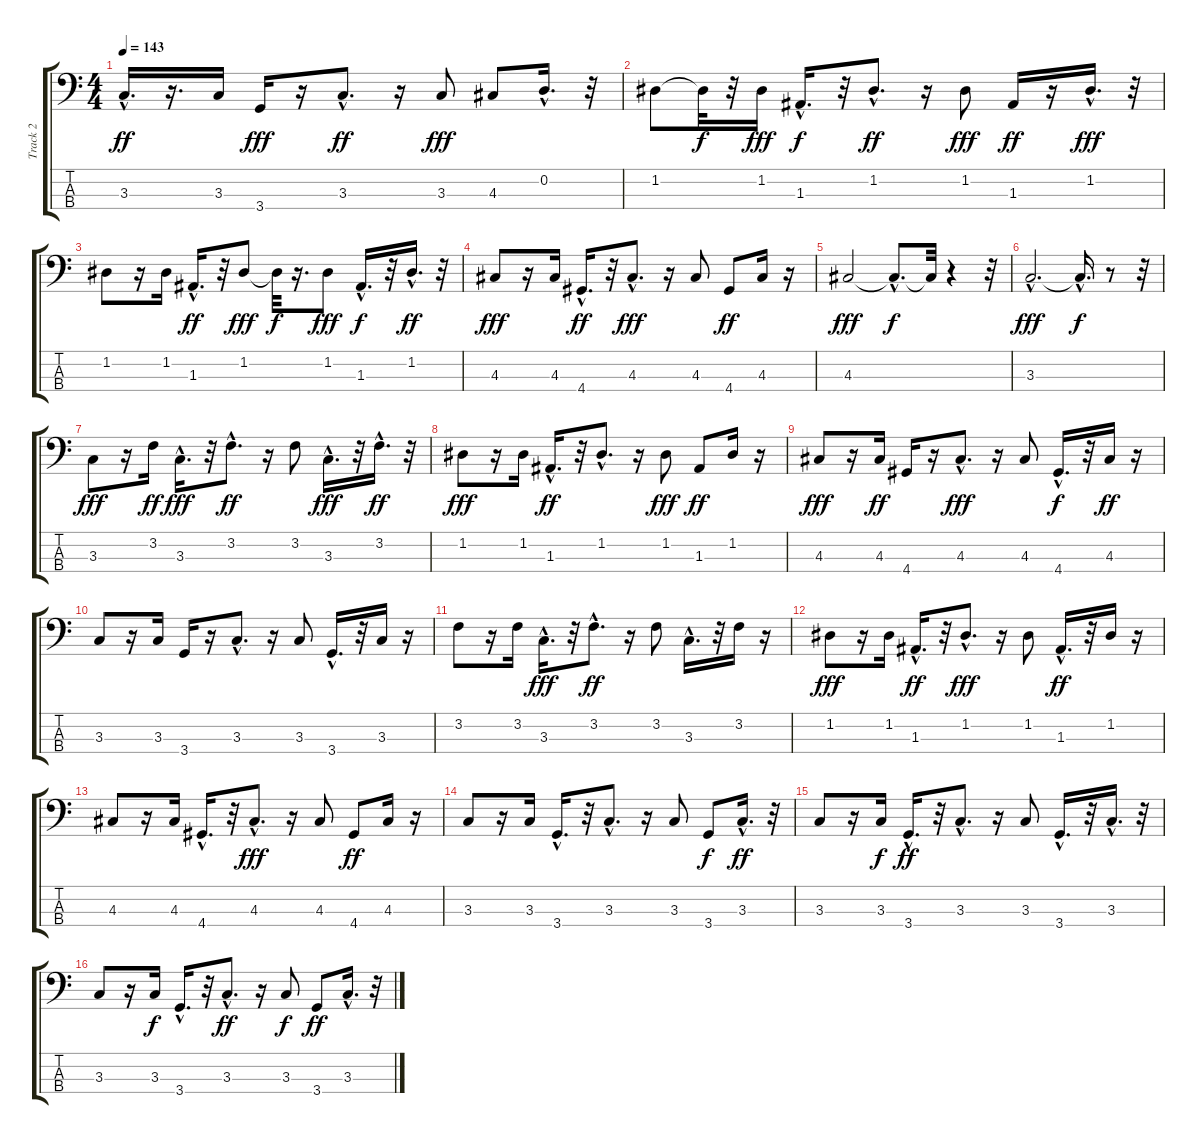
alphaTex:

\track ("Track 2" "Track 2") {instrument electricbassfinger}
\staff {score tabs}
\tuning (G2 D2 A1 E1) {hide}
\ts (4 4)
\tempo 143
\clef f4
\ks c
3.3{hac}.16{d dy ff} r.16{d} 3.3.16 3.4.16{dy fff} r.16 3.3{hac}.8{d dy ff} r.16 3.3.8{dy fff} 4.3.8 0.2{hac}.16{d} r.32 |
1.2.8 1.2{t}.32{dy f} r.32 1.2.16{dy fff} 1.3{hac}.16{d dy f} r.32 1.2{hac}.8{d dy ff} r.16 1.2.8{dy fff} 1.3.16{dy ff} r.16 1.2{hac}.16{d dy fff} r.32 |
1.2.8 r.16 1.2.16 1.3{hac}.16{d dy ff} r.32 1.2.8{dy fff} 1.2{t}.32{dy f} r.16{d} 1.2.8{dy fff} 1.3{hac}.16{d dy f} r.32 1.2{hac}.16{d dy ff} r.32 |
4.3.8{dy fff} r.16 4.3.16 4.4{hac}.16{d dy ff} r.32 4.3{hac}.8{d dy fff} r.16 4.3.8 4.4.8{dy ff} 4.3.16 r.16 |
4.3.2{dy fff} 4.3{hac t}.8{d dy f} 4.3{t}.32 r.4 r.32 |
3.3{hac}.2{d dy fff} 3.3{hac t}.16{d dy f} r.8 r.32 |
3.3.8{dy fff} r.16 3.2.16{dy ff} 3.3{hac}.16{d dy fff} r.32 3.2{hac}.8{d dy ff} r.16 3.2.8 3.3{hac}.16{d dy fff} r.32 3.2{hac}.16{d dy ff} r.32 |
1.2.8{dy fff} r.16 1.2.16 1.3{hac}.16{d dy ff} r.32 1.2{hac}.8{d} r.16 1.2.8{dy fff} 1.3.8{dy ff} 1.2.16 r.16 |
4.3.8{dy fff} r.16 4.3.16{dy ff} 4.4.16 r.16 4.3{hac}.8{d dy fff} r.16 4.3.8 4.4{hac}.16{d dy f} r.32 4.3.16{dy ff} r.16 |
3.3.8 r.16 3.3.16 3.4.16 r.16 3.3{hac}.8{d} r.16 3.3.8 3.4{hac}.16{d} r.32 3.3.16 r.16 |
3.2.8 r.16 3.2.16 3.3{hac}.16{d dy fff} r.32 3.2{hac}.8{d dy ff} r.16 3.2.8 3.3{hac}.16{d} r.32 3.2.16 r.16 |
1.2.8{dy fff} r.16 1.2.16 1.3{hac}.16{d dy ff} r.32 1.2{hac}.8{d dy fff} r.16 1.2.8 1.3{hac}.16{d dy ff} r.32 1.2.16 r.16 |
4.3.8 r.16 4.3.16 4.4{hac}.16{d} r.32 4.3{hac}.8{d dy fff} r.16 4.3.8 4.4.8{dy ff} 4.3.16 r.16 |
3.3.8 r.16 3.3.16 3.4{hac}.16{d} r.32 3.3{hac}.8{d} r.16 3.3.8 3.4.8{dy f} 3.3{hac}.16{d dy ff} r.32 |
3.3.8 r.16 3.3.16{dy f} 3.4{hac}.16{d dy ff} r.32 3.3{hac}.8{d} r.16 3.3.8 3.4{hac}.16{d} r.32 3.3{hac}.16{d} r.32 |
3.3.8 r.16 3.3.16{dy f} 3.4{hac}.16{d} r.32 3.3{hac}.8{d dy ff} r.16 3.3.8{dy f} 3.4.8{dy ff} 3.3{hac}.16{d} r.32
